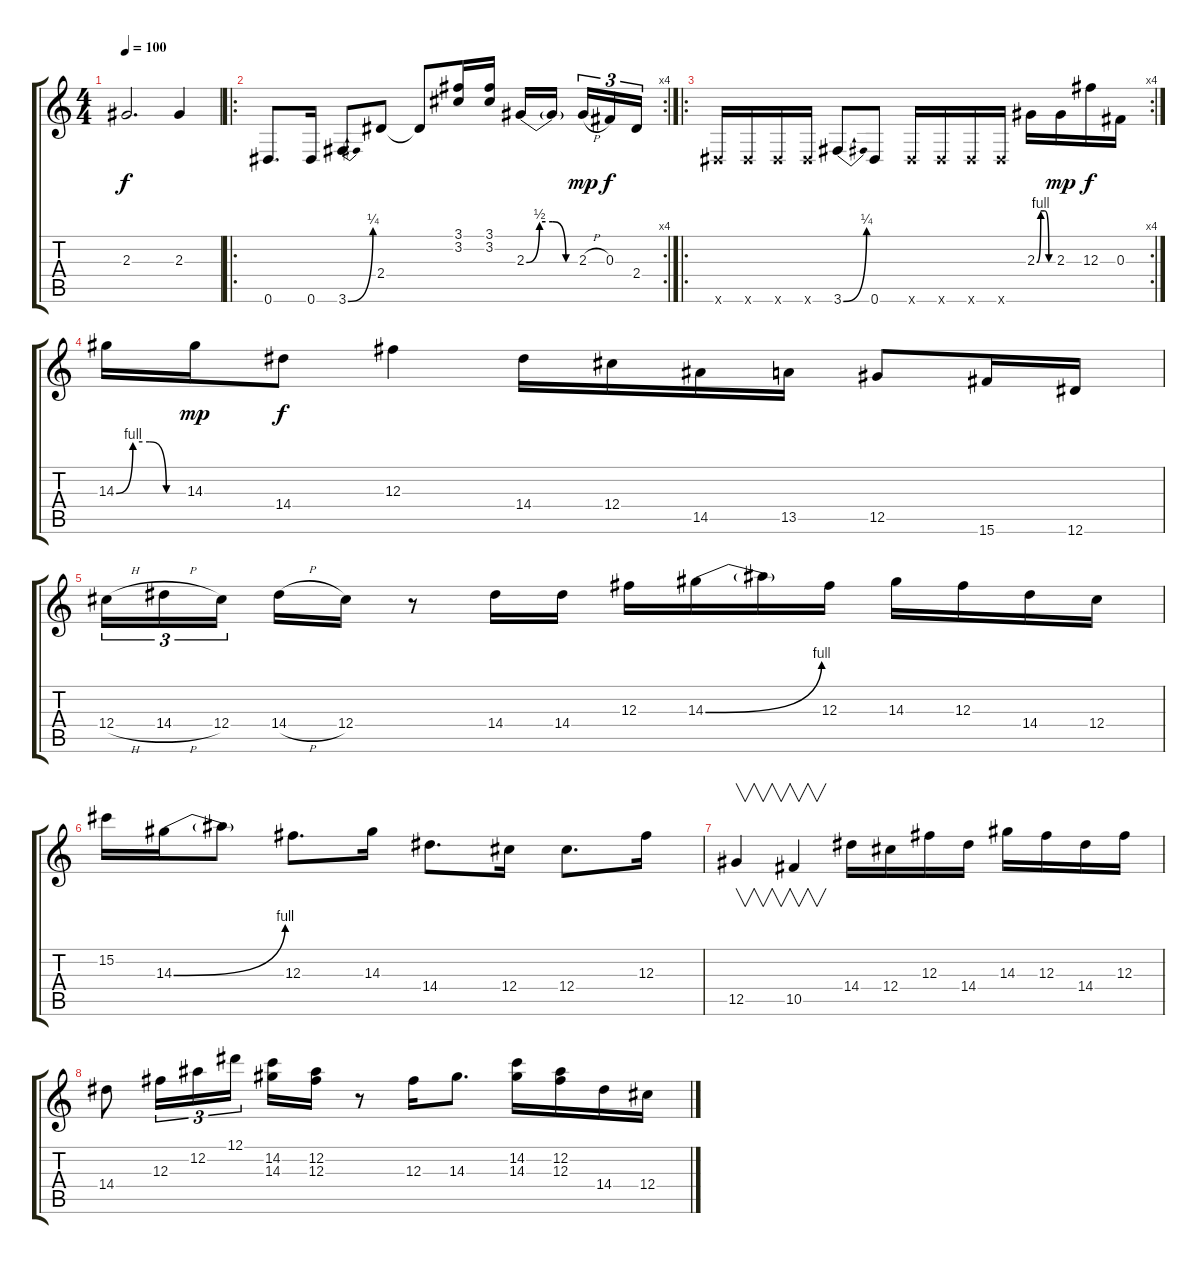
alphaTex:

\track "" {instrument acousticguitarnylon}
\staff {score tabs}
\tuning (Eb4 Bb3 Gb3 Db3 Ab2 Eb2) {hide}
\ts (4 4)
\tempo 100
\clef g2
\ks c
2.3{t}.2{d dy f} 2.3.4 |
\ro
\rc 4
0.6.8{d} 0.6.16 3.6{be (bend 0 0 60 1)}.8 2.4.8 2.4{t}.8 (3.1 3.2).16 (3.1 3.2).16 2.3{be (custom 0 0 15 2 30 2 45 0 60 0)}.16 2.3{t}.16 2.3{h}.16{tu (3 2) dy mp} 0.3.16{tu (3 2) dy f} 2.4.16{tu (3 2)} |
\ro
\rc 4
0.6{x}.16 0.6{x}.16 0.6{x}.16 0.6{x}.16 3.6{be (bend 0 0 60 1)}.8 0.6.8 0.6{x}.16 0.6{x}.16 0.6{x}.16 0.6{x}.16 2.3{be (custom 0 0 15 4 30 4 45 0 60 0)}.16 2.3.16{dy mp} 12.3.16{dy f} 0.3.16 |
14.3{be (custom 0 0 15 4 30 4 45 0 60 0)}.16 14.3.16{dy mp} 14.4.8{dy f} 12.3.4 14.4.16 12.4.16 14.5.16 13.5.16 12.5.8 15.6.16 12.6.16 |
12.4{h}.16{tu (3 2)} 14.4{h}.16{tu (3 2)} 12.4.16{tu (3 2)} 14.4{h}.16 12.4.16 r.8 14.4.16 14.4.16 12.3.16 14.3{be (bend 0 0 60 4)}.16 14.3{t}.16 12.3.16 14.3.16 12.3.16 14.4.16 12.4.16 |
15.2.16 14.3{be (bend 0 0 60 4)}.16 14.3{t}.8 12.3.8{d} 14.3.16 14.4.8{d} 12.4.16 12.4.8{d} 12.3.16 |
12.5.4{v} 10.5.4{v} 14.4.16 12.4.16 12.3.16 14.4.16 14.3.16 12.3.16 14.4.16 12.3.16 |
14.4.8 12.3.16{tu (3 2)} 12.2.16{tu (3 2)} 12.1.16{tu (3 2)} (14.2 14.3).16 (12.2 12.3).16 r.8 12.3.16 14.3.8{d} (14.2 14.3).16 (12.2 12.3).16 14.4.16 12.4.16
